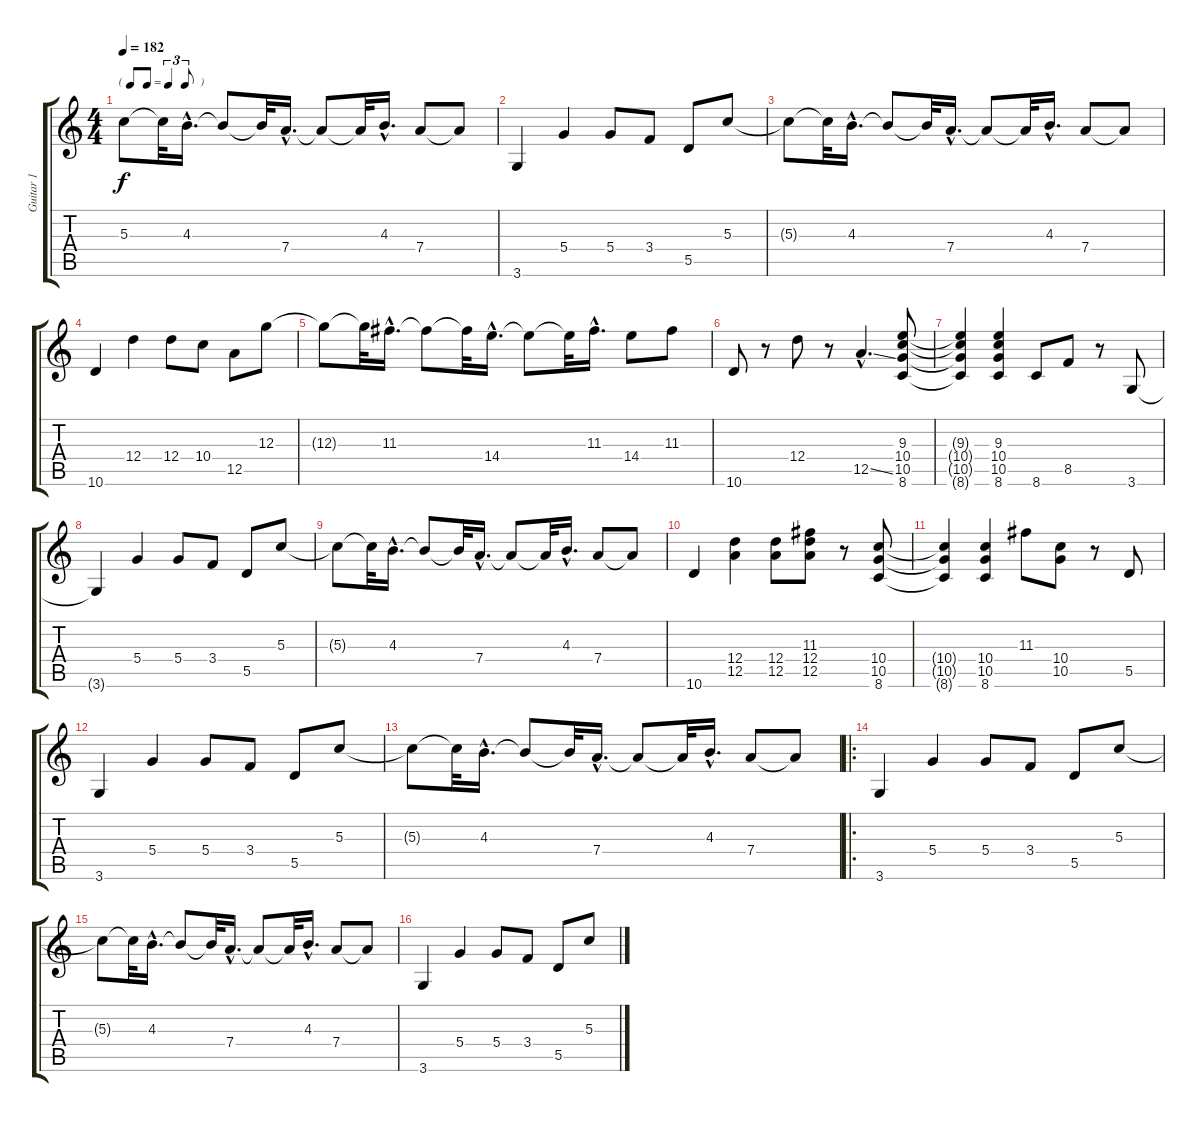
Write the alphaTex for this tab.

\track ("Guitar 1" "Guitar 1") {instrument electricguitarclean}
\staff {score tabs}
\tuning (E4 B3 G3 D3 A2 E2) {hide}
\ts (4 4)
\tf triplet8th
\tempo 182
\clef g2
\ks c
5.3{t}.8{dy f} 5.3{t}.32 4.3{hac}.16{d} 4.3{t}.8 4.3{t}.32 7.4{hac}.16{d} 7.4{t}.8 7.4{t}.32 4.3{hac}.16{d} 7.4.8 7.4{t}.8 |
3.6.4 5.4.4 5.4.8 3.4.8 5.5.8 5.3.8 |
5.3{t}.8 5.3{t}.32 4.3{hac}.16{d} 4.3{t}.8 4.3{t}.32 7.4{hac}.16{d} 7.4{t}.8 7.4{t}.32 4.3{hac}.16{d} 7.4.8 7.4{t}.8 |
10.6.4 12.4.4 12.4.8 10.4.8 12.5.8 12.3.8 |
12.3{t}.8 12.3{t}.32 11.3{hac}.16{d} 11.3{t}.8 11.3{t}.32 14.4{hac}.16{d} 14.4{t}.8 14.4{t}.32 11.3{hac}.16{d} 14.4.8 11.3.8 |
10.6.8 r.8 12.4.8 r.8 12.5{ss hac}.4{d} (9.3 10.4 10.5 8.6).8 |
(9.3{t} 10.4{t} 10.5{t} 8.6{t}).4 (9.3 10.4 10.5 8.6).4 8.6.8 8.5.8 r.8 3.6.8 |
3.6{t}.4 5.4.4 5.4.8 3.4.8 5.5.8 5.3.8 |
5.3{t}.8 5.3{t}.32 4.3{hac}.16{d} 4.3{t}.8 4.3{t}.32 7.4{hac}.16{d} 7.4{t}.8 7.4{t}.32 4.3{hac}.16{d} 7.4.8 7.4{t}.8 |
10.6.4 (12.4 12.5).4 (12.4 12.5).8 (11.3 12.4 12.5).8 r.8 (10.4 10.5 8.6).8 |
(10.4{t} 10.5{t} 8.6{t}).4 (10.4 10.5 8.6).4 11.3.8 (10.4 10.5).8 r.8 5.5.8 |
3.6.4 5.4.4 5.4.8 3.4.8 5.5.8 5.3.8 |
5.3{t}.8 5.3{t}.32 4.3{hac}.16{d} 4.3{t}.8 4.3{t}.32 7.4{hac}.16{d} 7.4{t}.8 7.4{t}.32 4.3{hac}.16{d} 7.4.8 7.4{t}.8 |
\ro
3.6.4 5.4.4 5.4.8 3.4.8 5.5.8 5.3.8 |
5.3{t}.8 5.3{t}.32 4.3{hac}.16{d} 4.3{t}.8 4.3{t}.32 7.4{hac}.16{d} 7.4{t}.8 7.4{t}.32 4.3{hac}.16{d} 7.4.8 7.4{t}.8 |
3.6.4 5.4.4 5.4.8 3.4.8 5.5.8 5.3.8
